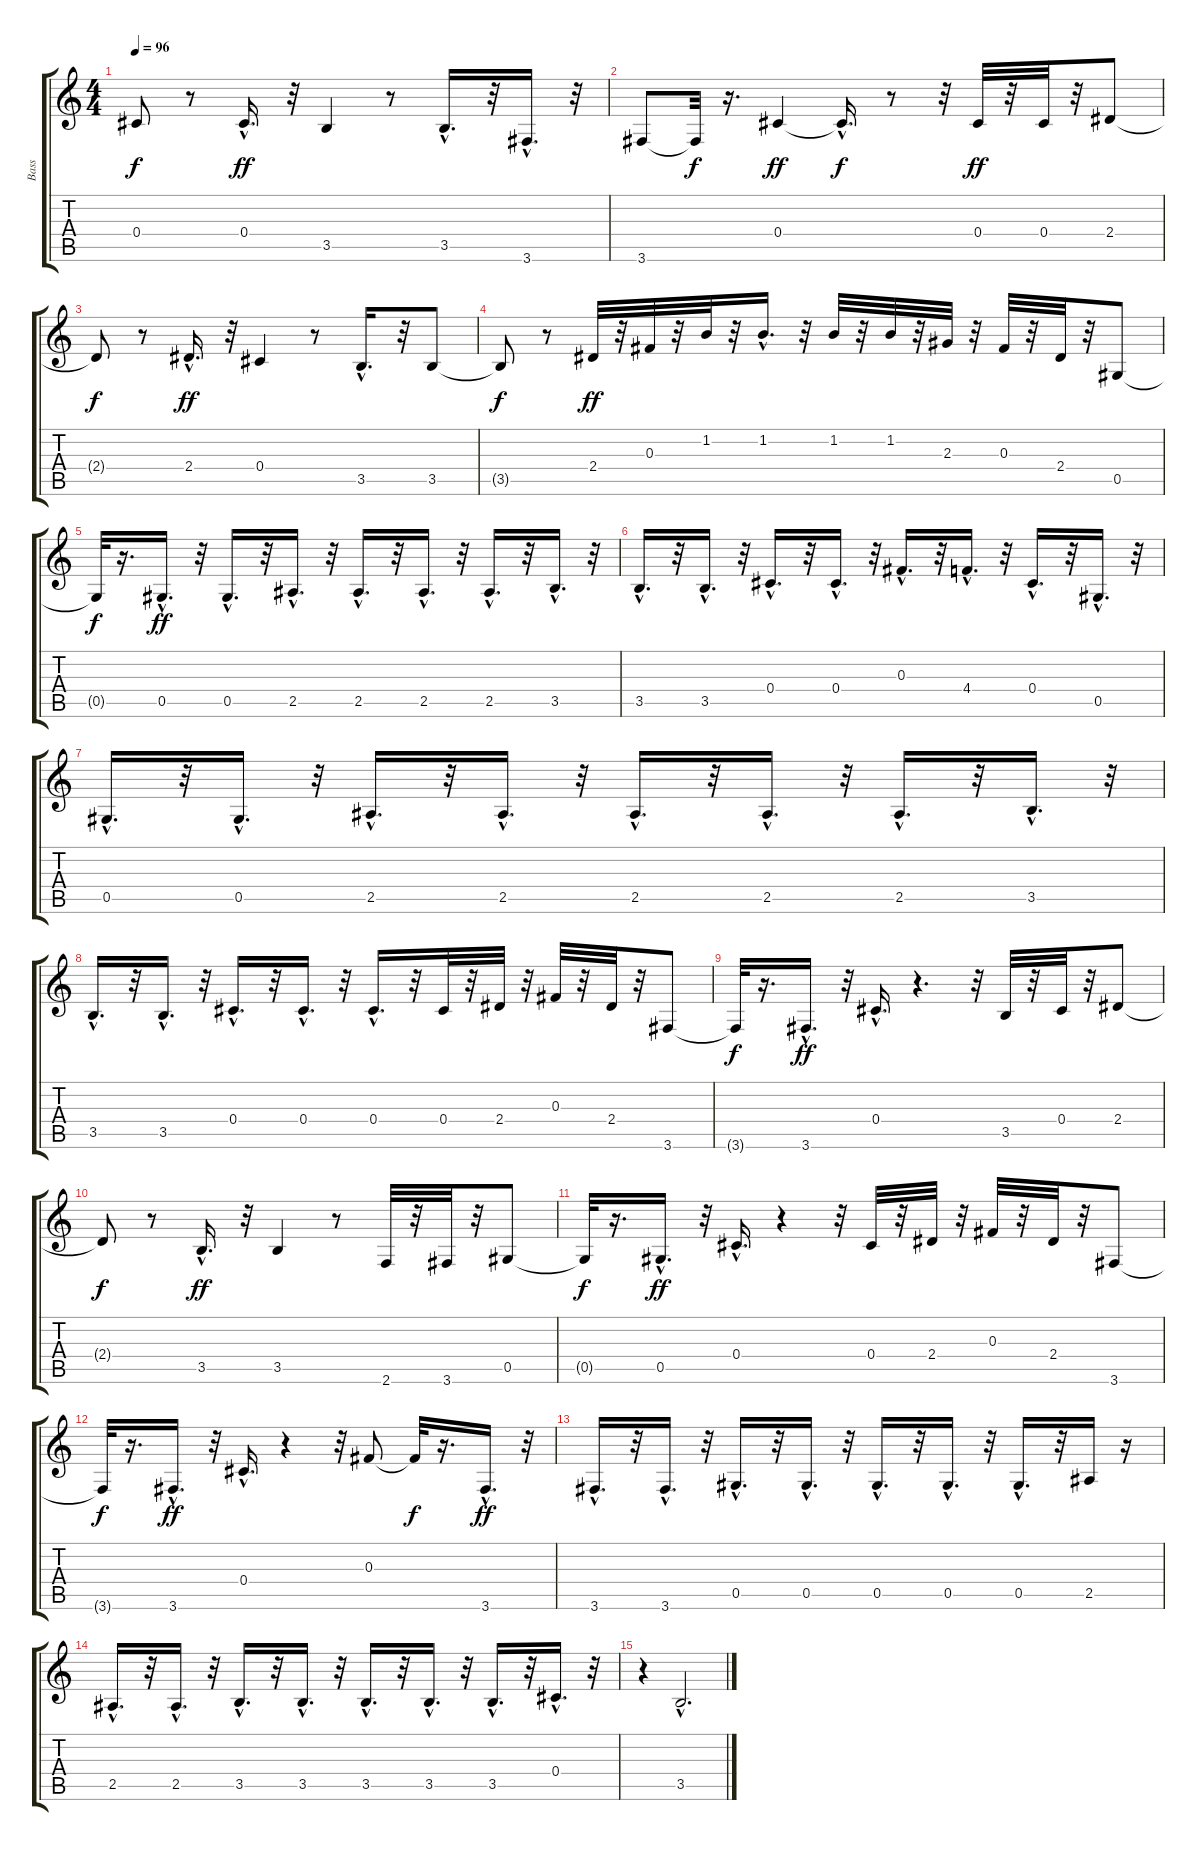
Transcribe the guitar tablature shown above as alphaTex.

\track ("Bass" "Bass") {instrument electricbassfinger}
\staff {score tabs}
\tuning (Eb4 Bb3 Gb3 Db3 Ab2 Eb2) {hide}
\ts (4 4)
\tempo 96
\clef g2
\ks c
0.4{t}.8{dy f} r.8 0.4{hac}.16{d dy ff} r.32 3.5.4 r.8 3.5{hac}.16{d} r.32 3.6{hac}.16{d} r.32 |
3.6.8 3.6{t}.32{dy f} r.16{d} 0.4.4{dy ff} 0.4{hac t}.16{d dy f} r.8 r.32 0.4.32{dy ff} r.32 0.4.32 r.32 2.4.8 |
2.4{t}.8{dy f} r.8 2.4{hac}.16{d dy ff} r.32 0.4.4 r.8 3.5{hac}.16{d} r.32 3.5.8 |
3.5{t}.8{dy f} r.8 2.4.32{dy ff} r.32 0.3.32 r.32 1.2.32 r.32 1.2{hac}.16{d} r.32 1.2.32 r.32 1.2.32 r.32 2.3.32 r.32 0.3.32 r.32 2.4.32 r.32 0.5.8 |
0.5{t}.32{dy f} r.16{d} 0.5{hac}.16{d dy ff} r.32 0.5{hac}.16{d} r.32 2.5{hac}.16{d} r.32 2.5{hac}.16{d} r.32 2.5{hac}.16{d} r.32 2.5{hac}.16{d} r.32 3.5{hac}.16{d} r.32 |
3.5{hac}.16{d} r.32 3.5{hac}.16{d} r.32 0.4{hac}.16{d} r.32 0.4{hac}.16{d} r.32 0.3{hac}.16{d} r.32 4.4{hac}.16{d} r.32 0.4{hac}.16{d} r.32 0.5{hac}.16{d} r.32 |
0.5{hac}.16{d} r.32 0.5{hac}.16{d} r.32 2.5{hac}.16{d} r.32 2.5{hac}.16{d} r.32 2.5{hac}.16{d} r.32 2.5{hac}.16{d} r.32 2.5{hac}.16{d} r.32 3.5{hac}.16{d} r.32 |
3.5{hac}.16{d} r.32 3.5{hac}.16{d} r.32 0.4{hac}.16{d} r.32 0.4{hac}.16{d} r.32 0.4{hac}.16{d} r.32 0.4.32 r.32 2.4.32 r.32 0.3.32 r.32 2.4.32 r.32 3.6.8 |
3.6{t}.32{dy f} r.16{d} 3.6{hac}.16{d dy ff} r.32 0.4{hac}.16{d} r.4{d} r.32 3.5.32 r.32 0.4.32 r.32 2.4.8 |
2.4{t}.8{dy f} r.8 3.5{hac}.16{d dy ff} r.32 3.5.4 r.8 2.6.32 r.32 3.6.32 r.32 0.5.8 |
0.5{t}.32{dy f} r.16{d} 0.5{hac}.16{d dy ff} r.32 0.4{hac}.16{d} r.4 r.32 0.4.32 r.32 2.4.32 r.32 0.3.32 r.32 2.4.32 r.32 3.6.8 |
3.6{t}.32{dy f} r.16{d} 3.6{hac}.16{d dy ff} r.32 0.4{hac}.16{d} r.4 r.32 0.3.8 0.3{t}.32{dy f} r.16{d} 3.6{hac}.16{d dy ff} r.32 |
3.6{hac}.16{d} r.32 3.6{hac}.16{d} r.32 0.5{hac}.16{d} r.32 0.5{hac}.16{d} r.32 0.5{hac}.16{d} r.32 0.5{hac}.16{d} r.32 0.5{hac}.16{d} r.32 2.5.16 r.16 |
2.5{hac}.16{d} r.32 2.5{hac}.16{d} r.32 3.5{hac}.16{d} r.32 3.5{hac}.16{d} r.32 3.5{hac}.16{d} r.32 3.5{hac}.16{d} r.32 3.5{hac}.16{d} r.32 0.4{hac}.16{d} r.32 |
r.4 3.5{hac}.2{d}
